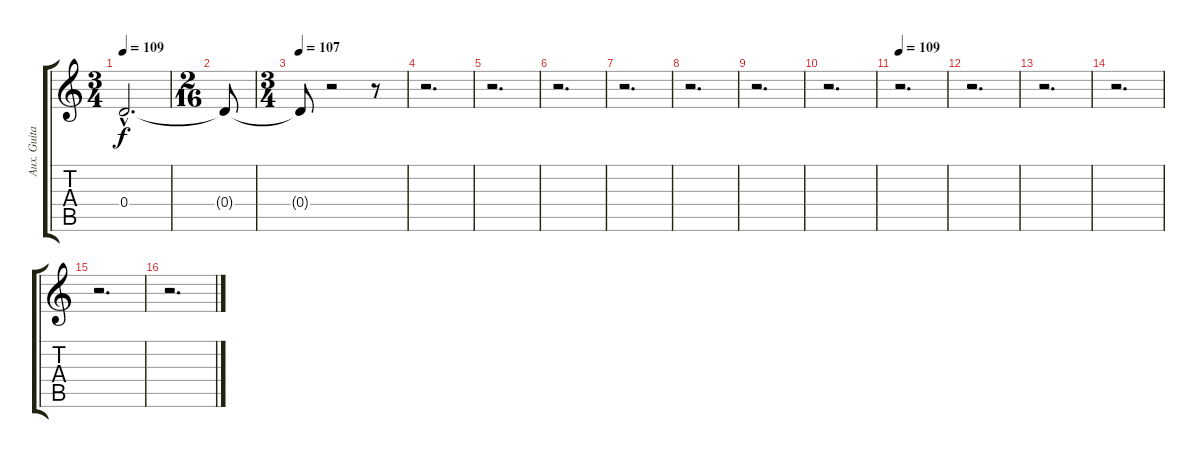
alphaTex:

\track ("Aux. Guitar/Feedback" "Aux. Guita") {instrument distortionguitar}
\staff {score tabs}
\tuning (E4 B3 G3 D3 A2 D2) {hide}
\ts (3 4)
\tempo 109
\clef g2
\ks c
0.4{hac t}.2{d dy f} |
\ts (2 16)
0.4{t}.8 |
\ts (3 4)
\tempo 107
0.4{t}.8 r.2 r.8 |
r.2{d} |
r.2{d} |
r.2{d} |
r.2{d} |
r.2{d} |
r.2{d} |
r.2{d} |
\tempo 109
r.2{d} |
r.2{d} |
r.2{d} |
r.2{d} |
r.2{d} |
r.2{d}
